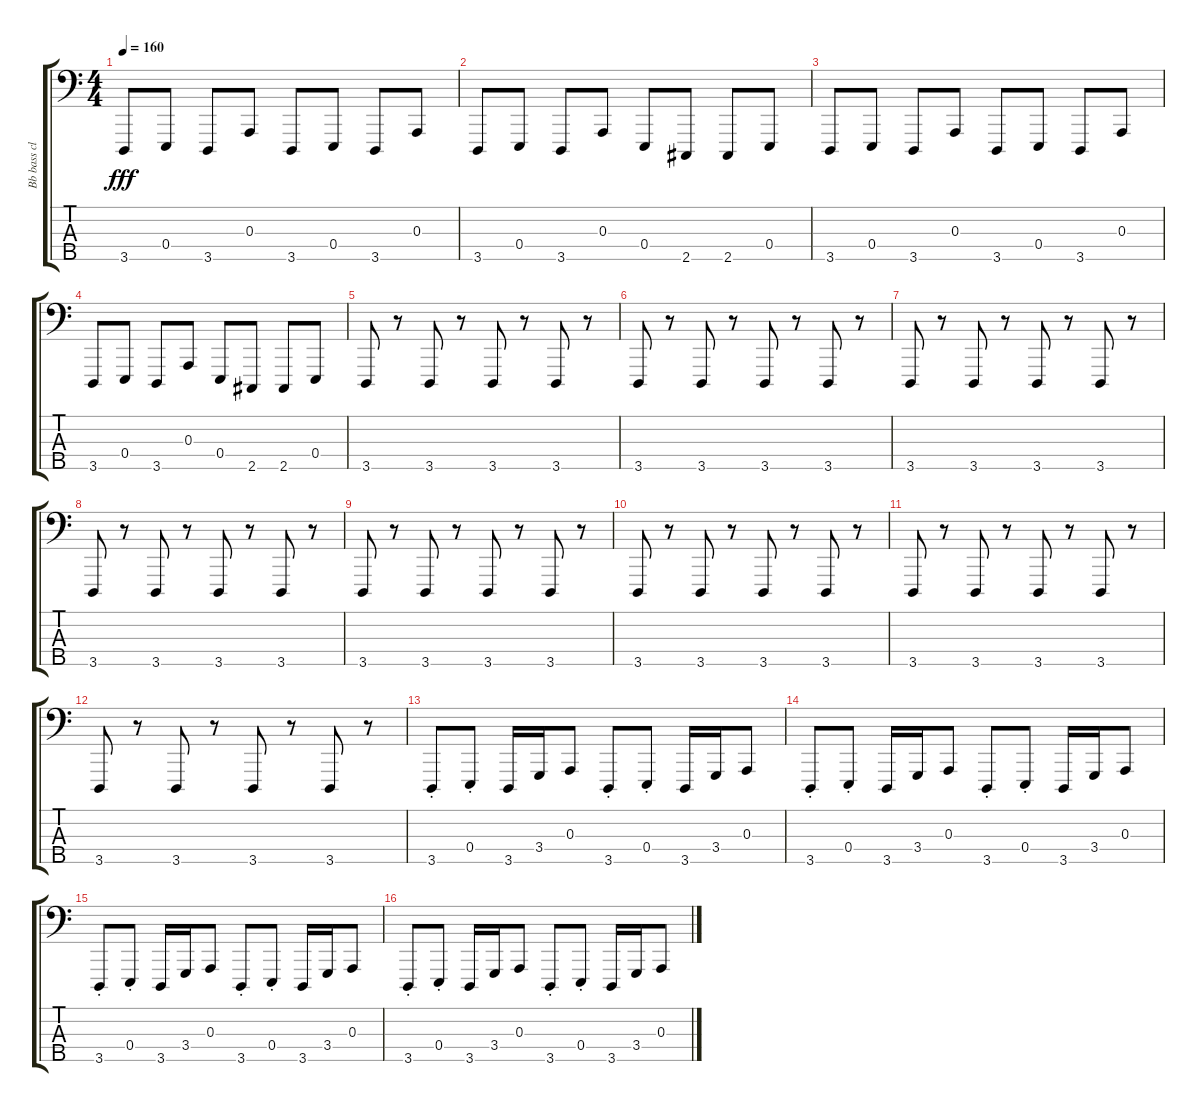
\track ("Bb bass clarinet" "Bb bass cl") {instrument clarinet}
\staff {score tabs}
\tuning (G2 D2 A1 E1 B0) {hide}
\ts (4 4)
\tempo 160
\clef f4
\ks c
3.5.8{dy fff} 0.4.8 3.5.8 0.3.8 3.5.8 0.4.8 3.5.8 0.3.8 |
3.5.8 0.4.8 3.5.8 0.3.8 0.4.8 2.5.8 2.5.8 0.4.8 |
3.5.8 0.4.8 3.5.8 0.3.8 3.5.8 0.4.8 3.5.8 0.3.8 |
3.5.8 0.4.8 3.5.8 0.3.8 0.4.8 2.5.8 2.5.8 0.4.8 |
3.5.8 r.8 3.5.8 r.8 3.5.8 r.8 3.5.8 r.8 |
3.5.8 r.8 3.5.8 r.8 3.5.8 r.8 3.5.8 r.8 |
3.5.8 r.8 3.5.8 r.8 3.5.8 r.8 3.5.8 r.8 |
3.5.8 r.8 3.5.8 r.8 3.5.8 r.8 3.5.8 r.8 |
3.5.8 r.8 3.5.8 r.8 3.5.8 r.8 3.5.8 r.8 |
3.5.8 r.8 3.5.8 r.8 3.5.8 r.8 3.5.8 r.8 |
3.5.8 r.8 3.5.8 r.8 3.5.8 r.8 3.5.8 r.8 |
3.5.8 r.8 3.5.8 r.8 3.5.8 r.8 3.5.8 r.8 |
3.5{st}.8 0.4{st}.8 3.5.16 3.4.16 0.3.8 3.5{st}.8 0.4{st}.8 3.5.16 3.4.16 0.3.8 |
3.5{st}.8 0.4{st}.8 3.5.16 3.4.16 0.3.8 3.5{st}.8 0.4{st}.8 3.5.16 3.4.16 0.3.8 |
3.5{st}.8 0.4{st}.8 3.5.16 3.4.16 0.3.8 3.5{st}.8 0.4{st}.8 3.5.16 3.4.16 0.3.8 |
3.5{st}.8 0.4{st}.8 3.5.16 3.4.16 0.3.8 3.5{st}.8 0.4{st}.8 3.5.16 3.4.16 0.3.8
